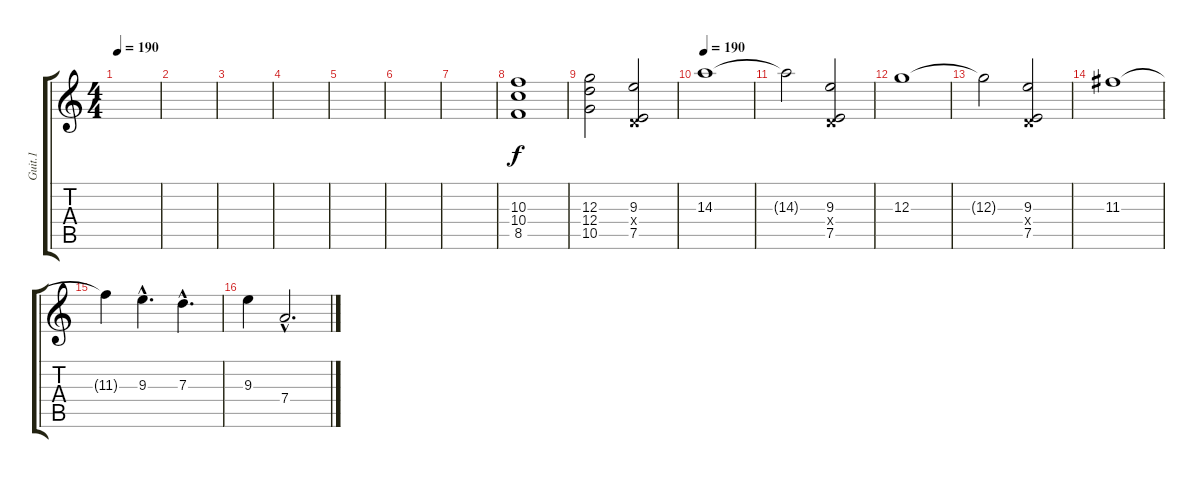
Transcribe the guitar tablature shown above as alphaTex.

\track ("Guit.1" "Guit.1") {instrument distortionguitar}
\staff {score tabs}
\tuning (E4 B3 G3 D3 A2 E2) {hide}
\ts (4 4)
\tempo 190
\clef g2
\ks c
|
|
|
|
|
|
|
(10.3 10.4 8.5).1 |
(12.3 12.4 10.5).2 (9.3 0.4{x} 7.5).2 |
\tempo 190
14.3.1 |
14.3{t}.2 (9.3 0.4{x} 7.5).2 |
12.3.1 |
12.3{t}.2 (9.3 0.4{x} 7.5).2 |
11.3.1 |
11.3{t}.4 9.3{hac}.4{d} 7.3{hac}.4{d} |
9.3.4 7.4{hac}.2{d}
